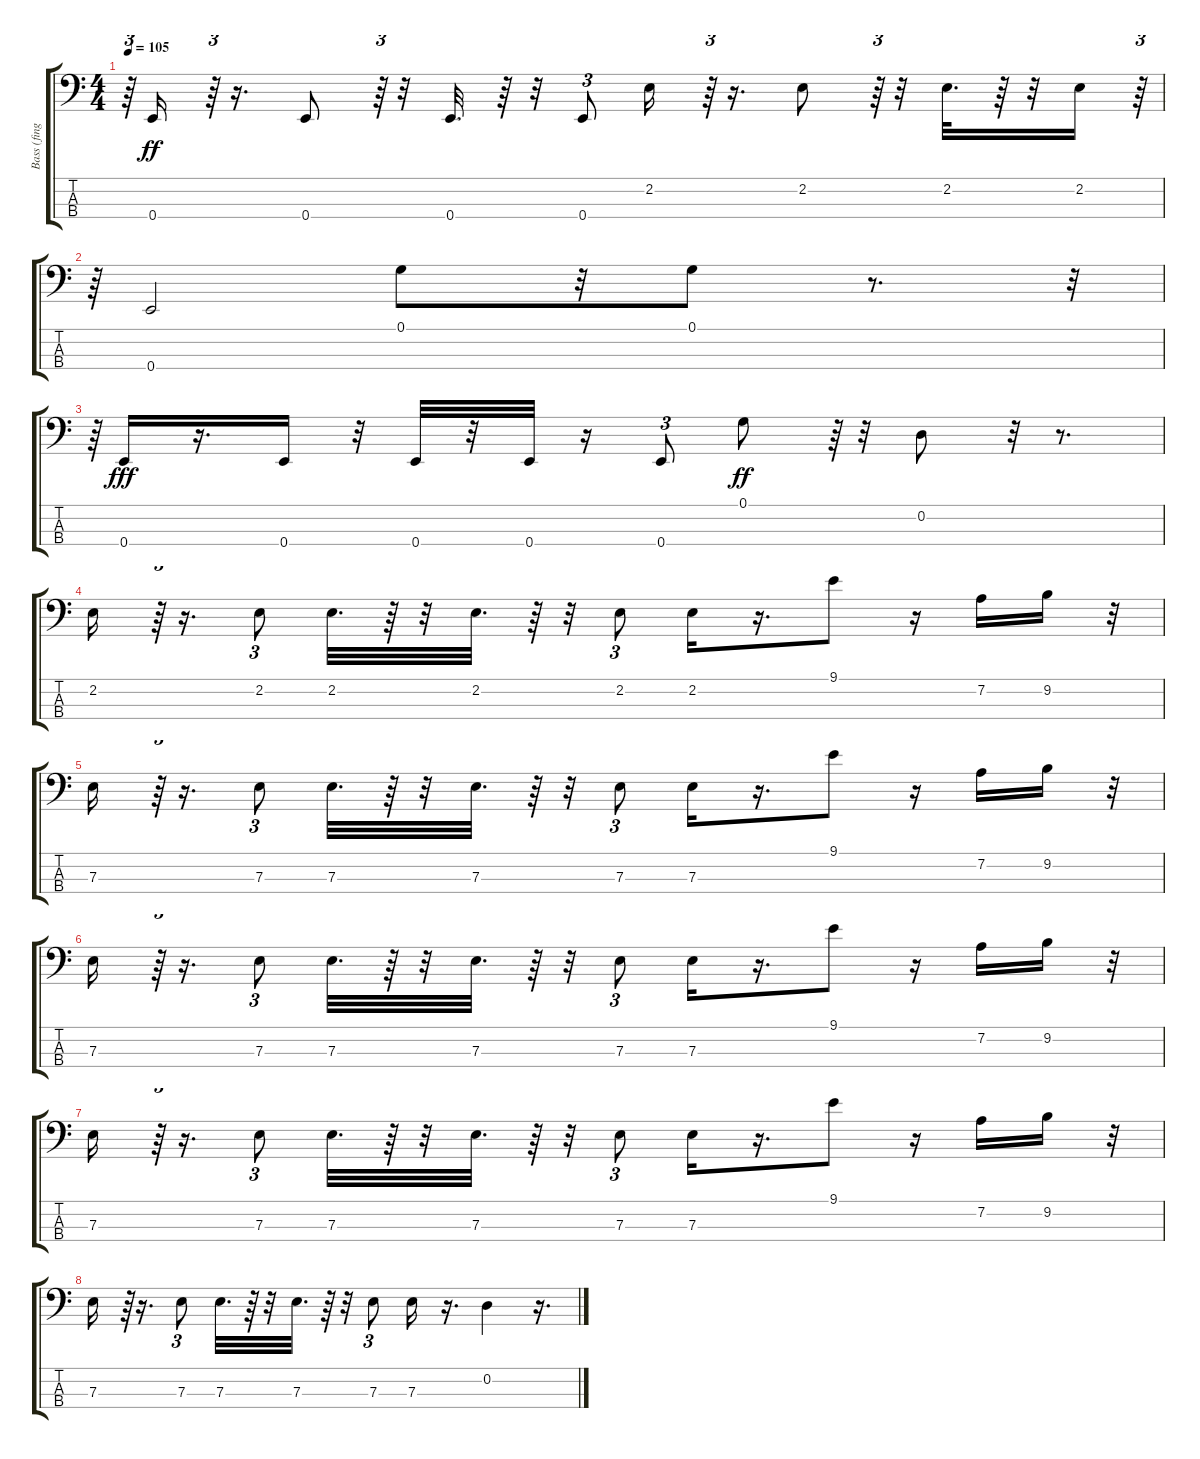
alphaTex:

\track ("Bass (finger)" "Bass (fing") {instrument electricbassfinger}
\staff {score tabs}
\tuning (G2 D2 A1 E1) {hide}
\ts (4 4)
\tempo 105
\clef f4
\ks c
r.64{tu (3 2) dy ff} 0.4.16 r.64{tu (3 2)} r.16{d} 0.4.8 r.64{tu (3 2)} r.32 0.4.32{d} r.64 r.32 0.4.8{tu (3 2)} 2.2.16 r.64{tu (3 2)} r.16{d} 2.2.8 r.64{tu (3 2)} r.32 2.2.32{d} r.64 r.32 2.2.16 r.64{tu (3 2)} |
r.64{tu (3 2)} 0.4.2 0.1.8 r.32 0.1.8 r.8{d} r.32{tu (3 2)} |
r.64{tu (3 2)} 0.4.16{dy fff} r.16{d} 0.4.16 r.32 0.4.32 r.32 0.4.32 r.16 0.4.8{tu (3 2)} 0.1.8{dy ff} r.64{tu (3 2)} r.32 0.2.8 r.32{tu (3 2)} r.8{d} |
2.2.16{volume 14} r.64{tu (3 2)} r.16{d} 2.2.8{tu (3 2)} 2.2.32{d} r.64 r.32 2.2.32{d} r.64 r.32 2.2.8{tu (3 2)} 2.2.16 r.16{d} 9.1.8 r.16 7.2.16 9.2.16 r.32 |
7.3.16 r.64{tu (3 2)} r.16{d} 7.3.8{tu (3 2)} 7.3.32{d} r.64 r.32 7.3.32{d} r.64 r.32 7.3.8{tu (3 2)} 7.3.16 r.16{d} 9.1.8 r.16 7.2.16 9.2.16 r.32 |
7.3.16 r.64{tu (3 2)} r.16{d} 7.3.8{tu (3 2)} 7.3.32{d} r.64 r.32 7.3.32{d} r.64 r.32 7.3.8{tu (3 2)} 7.3.16 r.16{d} 9.1.8 r.16 7.2.16 9.2.16 r.32 |
7.3.16 r.64{tu (3 2)} r.16{d} 7.3.8{tu (3 2)} 7.3.32{d} r.64 r.32 7.3.32{d} r.64 r.32 7.3.8{tu (3 2)} 7.3.16 r.16{d} 9.1.8 r.16 7.2.16 9.2.16 r.32 |
7.3.16 r.64{tu (3 2)} r.16{d} 7.3.8{tu (3 2)} 7.3.32{d} r.64 r.32 7.3.32{d} r.64 r.32 7.3.8{tu (3 2)} 7.3.16 r.16{d} 0.2.4 r.16{d}
